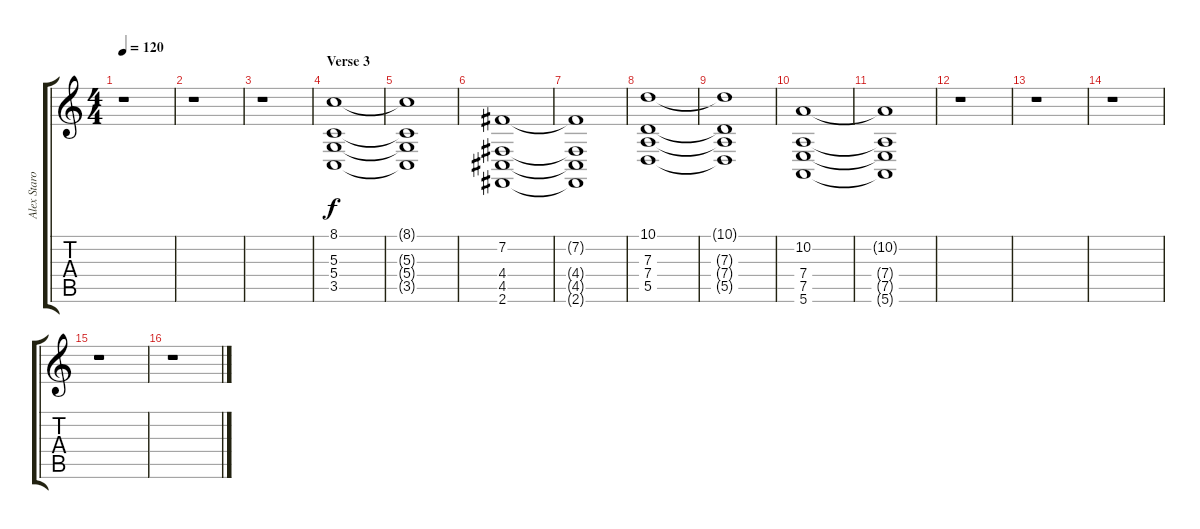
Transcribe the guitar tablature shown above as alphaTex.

\track ("Alex Staropoli - Organ / Horn / Timpani" "Alex Staro") {instrument churchorgan}
\staff {score tabs}
\tuning (E4 B3 G3 D3 A2 E2) {hide}
\ts (4 4)
\tempo 120
\clef g2
\ks c
r.1{dy f} |
r.1 |
r.1 |
\section ("" "Verse 3")
(8.1 5.3 5.4 3.5).1{volume 12 instrument churchorgan} |
(8.1{t} 5.3{t} 5.4{t} 3.5{t}).1 |
(7.2 4.4 4.5 2.6).1 |
(7.2{t} 4.4{t} 4.5{t} 2.6{t}).1 |
(10.1 7.3 7.4 5.5).1 |
(10.1{t} 7.3{t} 7.4{t} 5.5{t}).1 |
(10.2 7.4 7.5 5.6).1 |
(10.2{t} 7.4{t} 7.5{t} 5.6{t}).1 |
r.1 |
r.1 |
r.1 |
r.1 |
r.1
